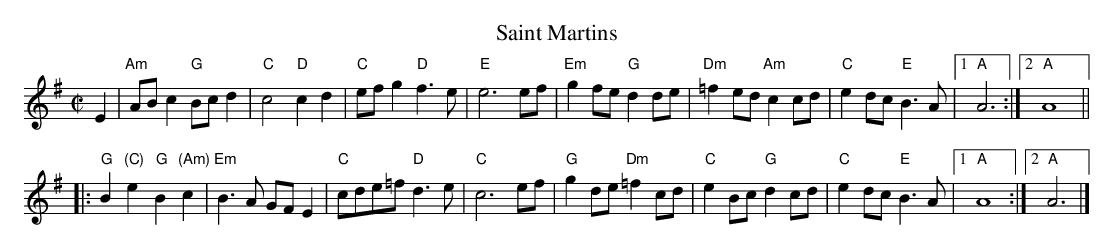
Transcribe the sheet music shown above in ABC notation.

X:1
T:Saint Martins
M:C|
L:1/4
K:G
E | "Am" A/B/ c "G" B/c/ d | "C" c2 "D" c d | "C" e/f/ g "D" f> e | "E" e3 e/f/ | "Em" g f/e/ "G" d d/e/ | "Dm" =f e/d/ "Am" c c/d/ | "C" e d/c/ "E" B > A | [1 "A" A3 :| [2 "A" A4 ||
|: "G" B "(C)" e "G" B "(Am)" c | "Em" B > A G/F/ E | "C" c/d/e/=f/ "D" d>e | "C" c3 e/f/ | "G" g d/e/ "Dm" =f c/d/ | "C" e B/c/ "G" d c/d/ | "C" e d/c/ "E" B > A | [1 "A" A4 :| [2 "A" A3 |]
